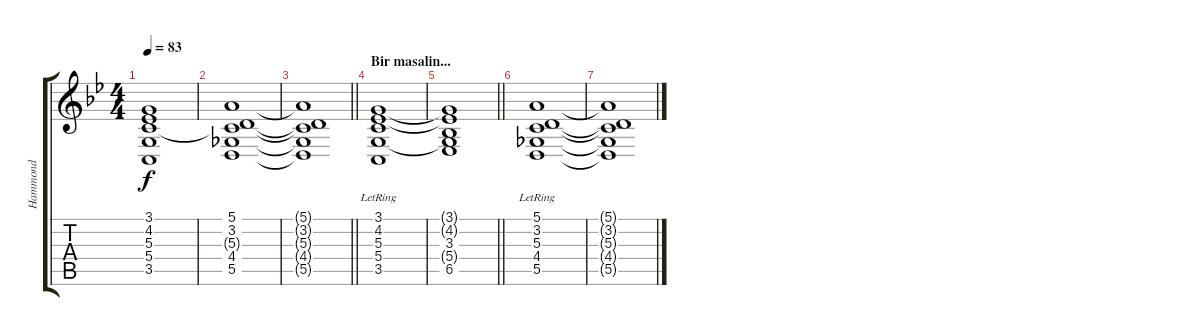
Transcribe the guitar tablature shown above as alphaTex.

\track ("Hammond" "Hammond") {instrument drawbarorgan}
\staff {score tabs}
\tuning (E4 B3 G3 D3 A2 E2) {hide}
\ts (4 4)
\tempo 83
\clef g2
\ks gminor
(3.1 4.2 5.3 5.4 3.5).1{dy f} |
(5.1 3.2 5.3{t} 4.4 5.5).1 |
\barLineRight lightlight
(5.1{t} 3.2{t} 5.3{t} 4.4{t} 5.5{t}).1 |
\section ("" "Bir masalin...")
(3.1{lr} 4.2{lr} 5.3{lr} 5.4{lr} 3.5{lr}).1 |
\barLineRight lightlight
(3.1{t} 4.2{t} 3.3 5.4{t} 6.5).1 |
(5.1{lr} 3.2{lr} 5.3{lr} 4.4{lr} 5.5{lr}).1{volume 1} |
(5.1{t} 3.2{t} 5.3{t} 4.4{t} 5.5{t}).1
